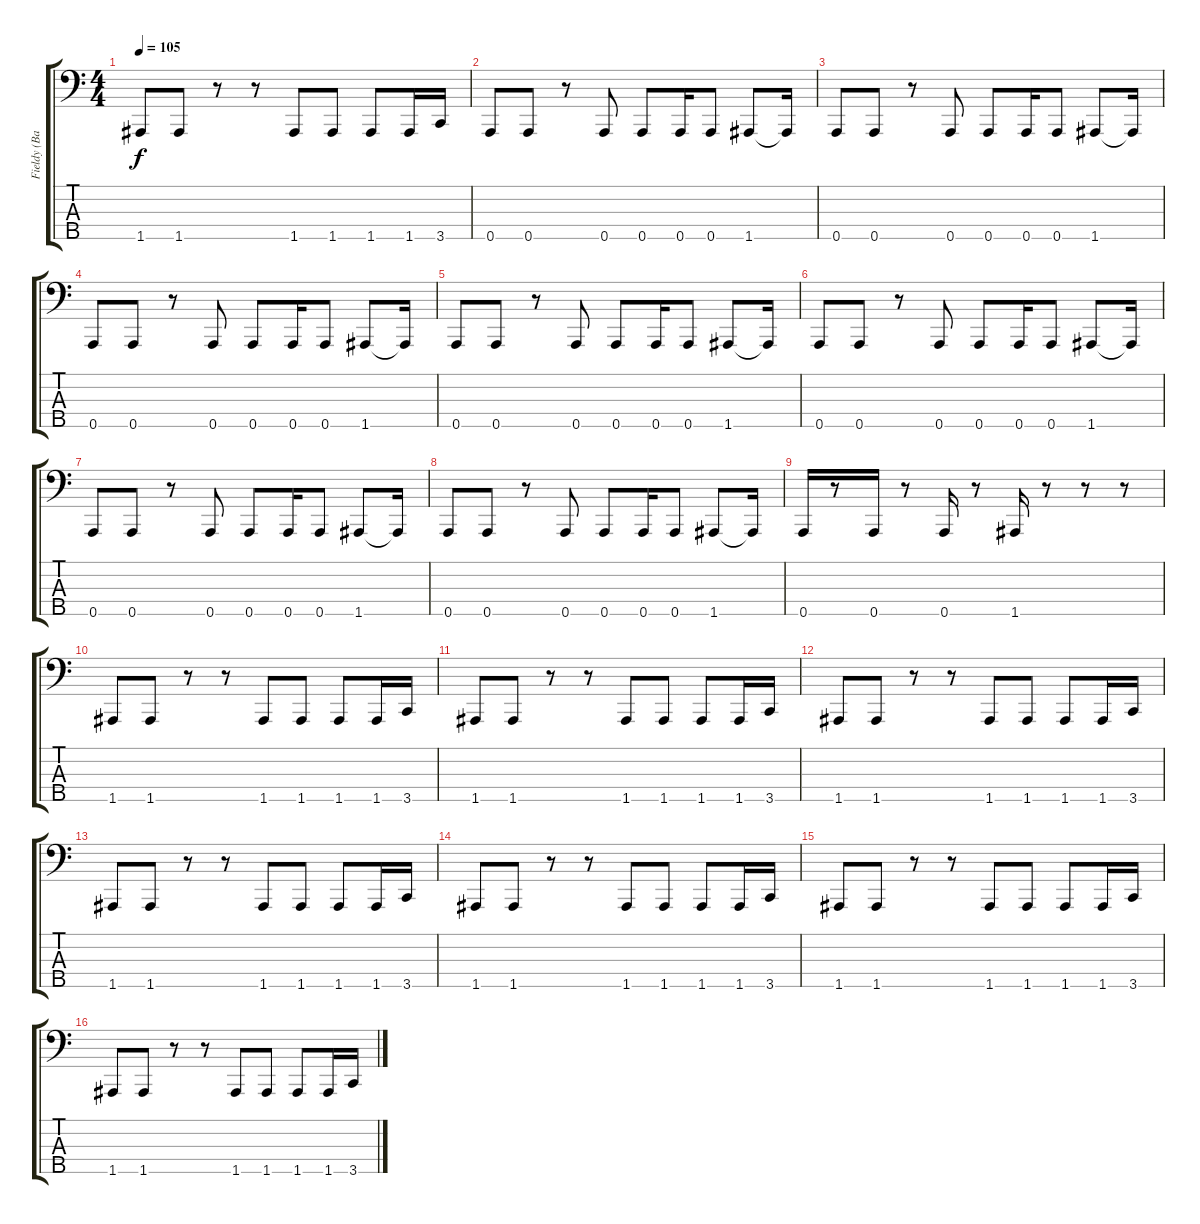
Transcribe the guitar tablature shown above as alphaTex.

\track ("Fieldy (Bass)" "Fieldy (Ba") {instrument slapbass1}
\staff {score tabs}
\tuning (F2 C2 G1 D1 A0) {hide}
\ts (4 4)
\tempo 105
\clef f4
\ks c
1.5.8{dy f} 1.5.8 r.8 r.8 1.5.8 1.5.8 1.5.8 1.5.16 3.5.16 |
0.5.8 0.5.8 r.8 0.5.8 0.5.8 0.5.16 0.5.8 1.5.8 1.5{t}.16 |
0.5.8 0.5.8 r.8 0.5.8 0.5.8 0.5.16 0.5.8 1.5.8 1.5{t}.16 |
0.5.8 0.5.8 r.8 0.5.8 0.5.8 0.5.16 0.5.8 1.5.8 1.5{t}.16 |
0.5.8 0.5.8 r.8 0.5.8 0.5.8 0.5.16 0.5.8 1.5.8 1.5{t}.16 |
0.5.8 0.5.8 r.8 0.5.8 0.5.8 0.5.16 0.5.8 1.5.8 1.5{t}.16 |
0.5.8 0.5.8 r.8 0.5.8 0.5.8 0.5.16 0.5.8 1.5.8 1.5{t}.16 |
0.5.8 0.5.8 r.8 0.5.8 0.5.8 0.5.16 0.5.8 1.5.8 1.5{t}.16 |
0.5.16 r.8 0.5.16 r.8 0.5.16 r.8 1.5.16 r.8 r.8 r.8 |
1.5.8 1.5.8 r.8 r.8 1.5.8 1.5.8 1.5.8 1.5.16 3.5.16 |
1.5.8 1.5.8 r.8 r.8 1.5.8 1.5.8 1.5.8 1.5.16 3.5.16 |
1.5.8 1.5.8 r.8 r.8 1.5.8 1.5.8 1.5.8 1.5.16 3.5.16 |
1.5.8 1.5.8 r.8 r.8 1.5.8 1.5.8 1.5.8 1.5.16 3.5.16 |
1.5.8 1.5.8 r.8 r.8 1.5.8 1.5.8 1.5.8 1.5.16 3.5.16 |
1.5.8 1.5.8 r.8 r.8 1.5.8 1.5.8 1.5.8 1.5.16 3.5.16 |
1.5.8 1.5.8 r.8 r.8 1.5.8 1.5.8 1.5.8 1.5.16 3.5.16
